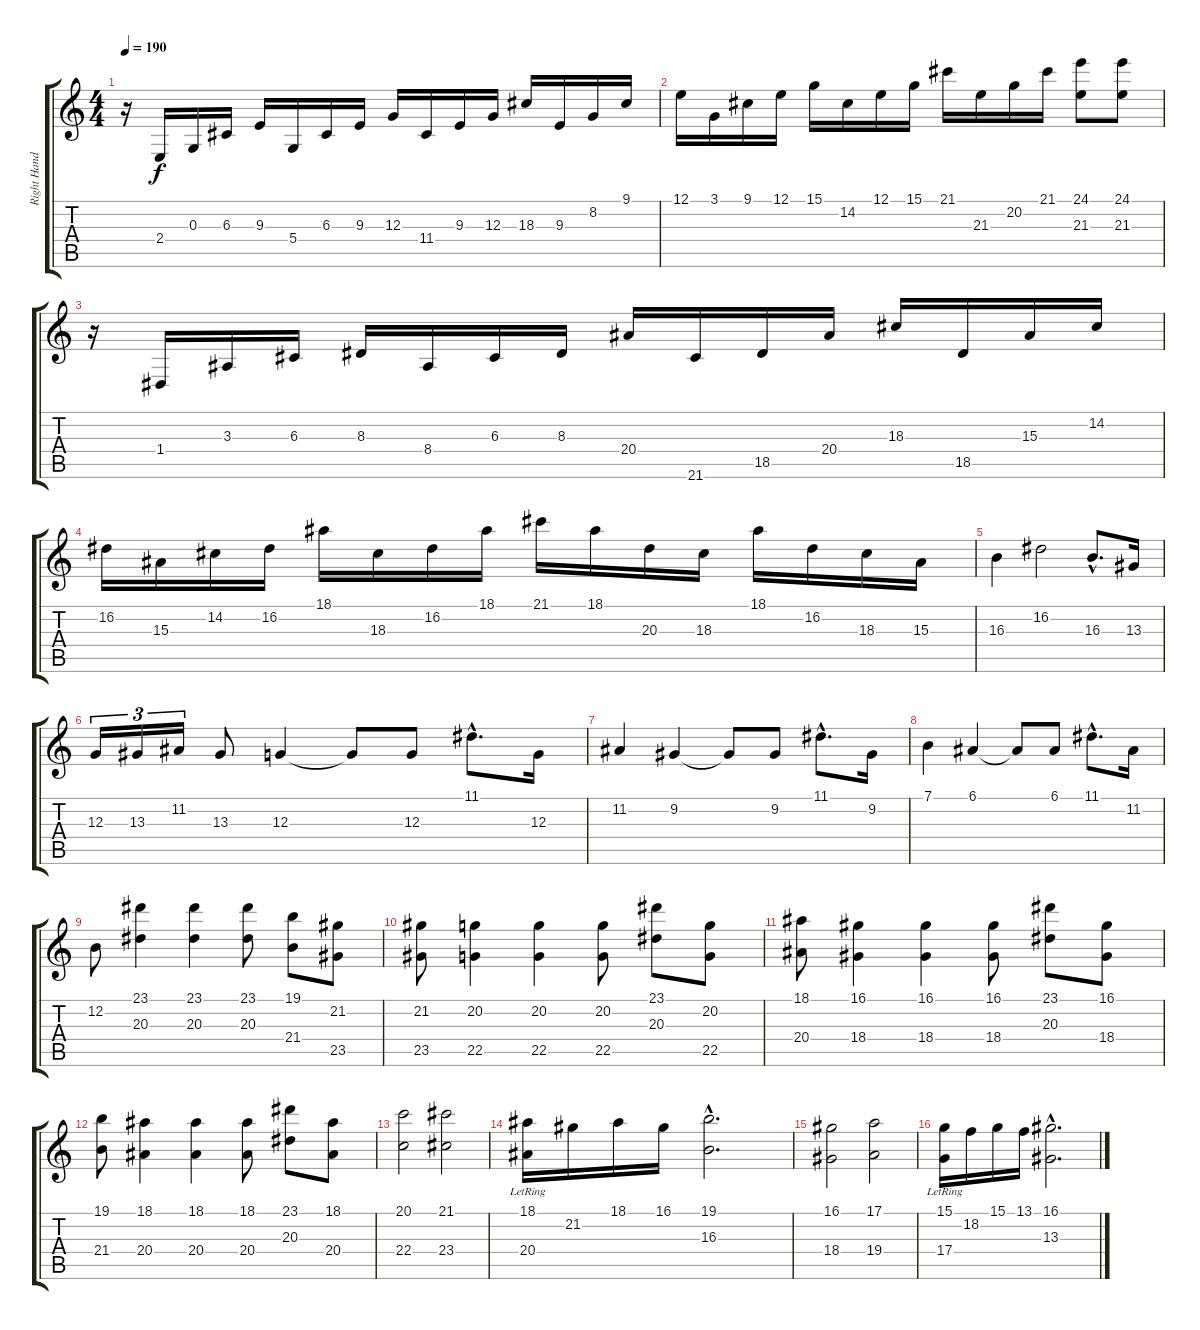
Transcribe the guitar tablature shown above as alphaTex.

\track ("Right Hand" "Right Hand") {instrument acousticgrandpiano}
\staff {score tabs}
\tuning (E4 B3 G3 D3 A2 E2) {hide}
\ts (4 4)
\tempo 190
\clef g2
\ks c
r.16{dy f} 2.4.16 0.3.16 6.3.16 9.3.16 5.4.16 6.3.16 9.3.16 12.3.16 11.4.16 9.3.16 12.3.16 18.3.16 9.3.16 8.2.16 9.1.16 |
12.1.16 3.1.16 9.1.16 12.1.16 15.1.16 14.2.16 12.1.16 15.1.16 21.1.16 21.3.16 20.2.16 21.1.16 (24.1 21.3).8 (24.1 21.3).8 |
r.16 1.4.16 3.3.16 6.3.16 8.3.16 8.4.16 6.3.16 8.3.16 20.4.16 21.6.16 18.5.16 20.4.16 18.3.16 18.5.16 15.3.16 14.2.16 |
16.2.16 15.3.16 14.2.16 16.2.16 18.1.16 18.3.16 16.2.16 18.1.16 21.1.16 18.1.16 20.3.16 18.3.16 18.1.16 16.2.16 18.3.16 15.3.16 |
16.3.4 16.2.2 16.3{hac}.8{d} 13.3.16 |
12.3.16{tu (3 2)} 13.3.16{tu (3 2)} 11.2.16{tu (3 2)} 13.3.8 12.3.4 12.3{t}.8 12.3.8 11.1{hac}.8{d} 12.3.16 |
11.2.4 9.2.4 9.2{t}.8 9.2.8 11.1{hac}.8{d} 9.2.16 |
7.1.4 6.1.4 6.1{t}.8 6.1.8 11.1{hac}.8{d} 11.2.16 |
12.2.8 (23.1 20.3).4 (23.1 20.3).4 (23.1 20.3).8 (19.1 21.4).8 (21.2 23.5).8 |
(21.2 23.5).8 (20.2 22.5).4 (20.2 22.5).4 (20.2 22.5).8 (23.1 20.3).8 (20.2 22.5).8 |
(18.1 20.4).8 (16.1 18.4).4 (16.1 18.4).4 (16.1 18.4).8 (23.1 20.3).8 (16.1 18.4).8 |
(19.1 21.4).8 (18.1 20.4).4 (18.1 20.4).4 (18.1 20.4).8 (23.1 20.3).8 (18.1 20.4).8 |
(20.1 22.4).2 (21.1 23.4).2 |
(18.1 20.4{lr}).16 21.2.16 18.1.16 16.1.16 (19.1{hac} 16.3{hac}).2{d} |
(16.1 18.4).2 (17.1 19.4).2 |
(15.1 17.4{lr}).16 18.2.16 15.1.16 13.1.16 (16.1{hac} 13.3{hac}).2{d}
